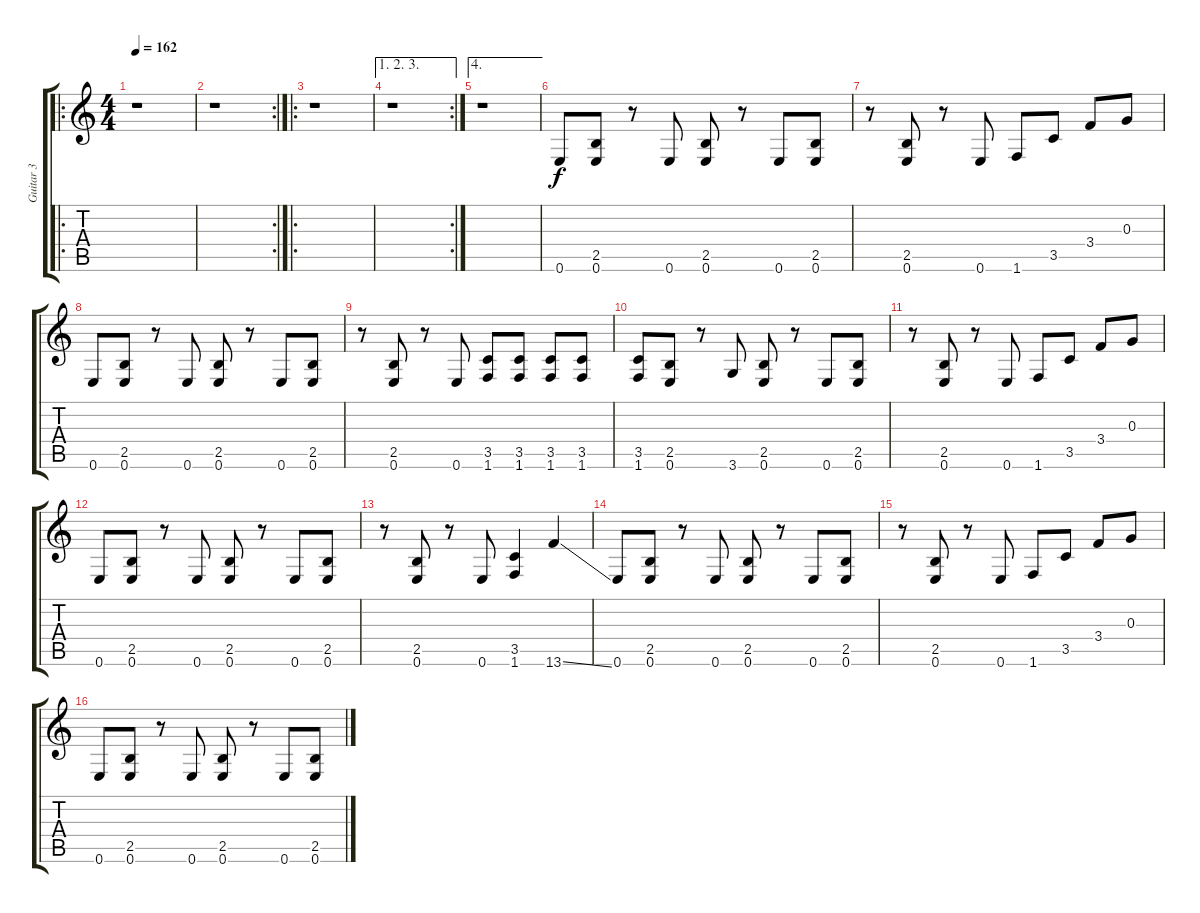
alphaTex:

\track ("Guitar 3" "Guitar 3") {instrument distortionguitar}
\staff {score tabs}
\tuning (E4 B3 G3 D3 A2 E2) {hide}
\ro
\ts (4 4)
\tempo 162
\clef g2
\ks c
r.1{dy f instrument distortionguitar} |
\rc 2
r.1 |
\ro
r.1 |
\ae (1 2 3)
\rc 2
r.1 |
\ae 4
r.1 |
0.6.8 (2.5 0.6).8 r.8 0.6.8 (2.5 0.6).8 r.8 0.6.8 (2.5 0.6).8 |
r.8 (2.5 0.6).8 r.8 0.6.8 1.6.8 3.5.8 3.4.8 0.3.8 |
0.6.8 (2.5 0.6).8 r.8 0.6.8 (2.5 0.6).8 r.8 0.6.8 (2.5 0.6).8 |
r.8 (2.5 0.6).8 r.8 0.6.8 (3.5 1.6).8 (3.5 1.6).8 (3.5 1.6).8 (3.5 1.6).8 |
(3.5 1.6).8 (2.5 0.6).8 r.8 3.6.8 (2.5 0.6).8 r.8 0.6.8 (2.5 0.6).8 |
r.8 (2.5 0.6).8 r.8 0.6.8 1.6.8 3.5.8 3.4.8 0.3.8 |
0.6.8 (2.5 0.6).8 r.8 0.6.8 (2.5 0.6).8 r.8 0.6.8 (2.5 0.6).8 |
r.8 (2.5 0.6).8 r.8 0.6.8 (3.5 1.6).4 13.6{ss}.4 |
0.6.8 (2.5 0.6).8 r.8 0.6.8 (2.5 0.6).8 r.8 0.6.8 (2.5 0.6).8 |
r.8 (2.5 0.6).8 r.8 0.6.8 1.6.8 3.5.8 3.4.8 0.3.8 |
0.6.8 (2.5 0.6).8 r.8 0.6.8 (2.5 0.6).8 r.8 0.6.8 (2.5 0.6).8
